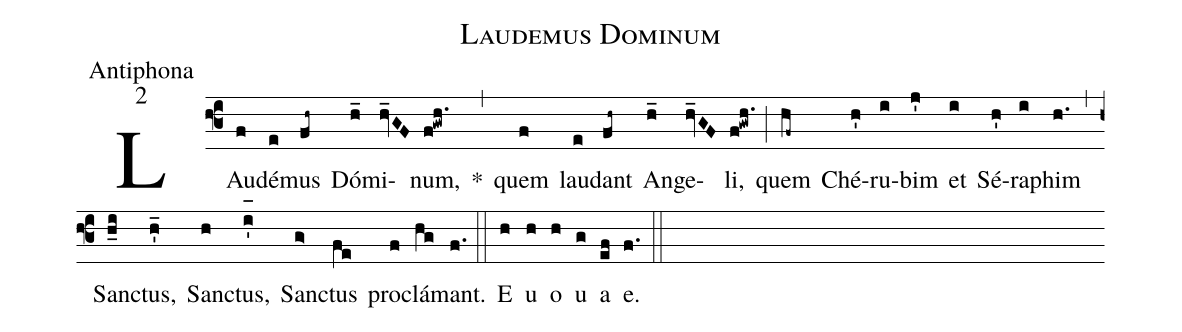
name:Laudemus Dominum;
office-part:Antiphona;
mode:2;
%%
(f3) LAu(f)dé(e)mus(fh~) Dó(h_)mi(hv_GF)num,(f!gwh.) *(,) quem(f) lau(e)dant(fh~) An(h_)ge(hv_GF)li,(f!gwh.) (;) quem(hf~) Ché(h')ru(i)bim(j') et(i) Sé(h')ra(i)phim(h.) (,) San(h_i)ctus,(h'_) San(h)ctus,(i'_[oh:h]) San(g>)ctus(fe) pro(f)clá(hg)mant.(f.) (::) <eu>E(h) u(h) o(h) u(g) a(ef) e.</eu>(f.) (::)
